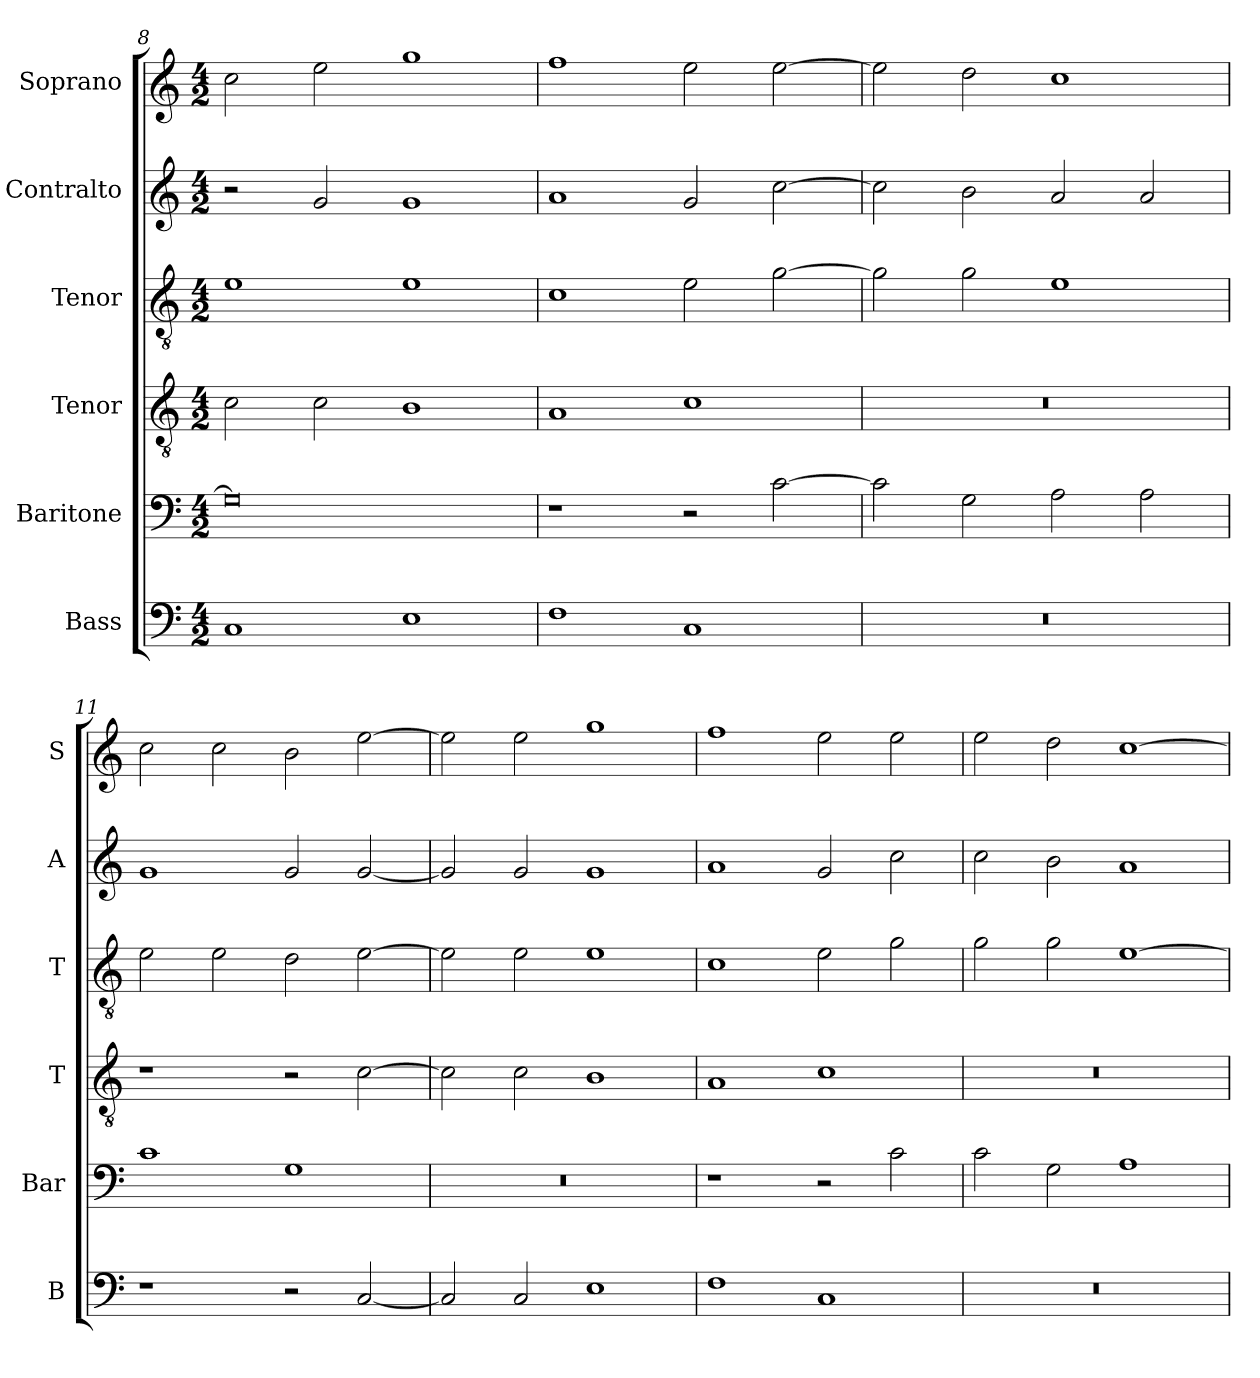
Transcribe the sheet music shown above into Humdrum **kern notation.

**kern	**kern	**kern	**kern	**kern	**kern
*part6	*part5	*part4	*part3	*part2	*part1
*staff6	*staff5	*staff4	*staff3	*staff2	*staff1
*I"Bass	*I"Baritone	*I"Tenor	*I"Tenor	*I"Contralto	*I"Soprano
*I'B	*I'Bar	*I'T	*I'T	*I'A	*I'S
*clefF4	*clefF4	*clefGv2	*clefGv2	*clefG2	*clefG2
*k[]	*k[]	*k[]	*k[]	*k[]	*k[]
*G:mix	*G:mix	*G:mix	*G:mix	*G:mix	*G:mix
*M4/2	*M4/2	*M4/2	*M4/2	*M4/2	*M4/2
=8	=8	=8	=8	=8	=8
1C	0G]	2c	1e	2r	2cc
.	.	2c	.	2g	2ee
1E	.	1B	1e	1g	1gg
=9	=9	=9	=9	=9	=9
1F	1r	1A	1c	1a	1ff
1C	2r	1c	2e	2g	2ee
.	[2c	.	[2g	[2cc	[2ee
=10	=10	=10	=10	=10	=10
0r	2c]	0r	2g]	2cc]	2ee]
.	2G	.	2g	2b	2dd
.	2A	.	1e	2a	1cc
.	2A	.	.	2a	.
=11	=11	=11	=11	=11	=11
1r	1c	1r	2e	1g	2cc
.	.	.	2e	.	2cc
2r	1G	2r	2d	2g	2b
[2C	.	[2c	[2e	[2g	[2ee
=12	=12	=12	=12	=12	=12
2C]	0r	2c]	2e]	2g]	2ee]
2C	.	2c	2e	2g	2ee
1E	.	1B	1e	1g	1gg
=13	=13	=13	=13	=13	=13
1F	1r	1A	1c	1a	1ff
1C	2r	1c	2e	2g	2ee
.	2c	.	2g	2cc	2ee
=14	=14	=14	=14	=14	=14
0r	2c	0r	2g	2cc	2ee
.	2G	.	2g	2b	2dd
.	1A	.	[1e	1a	[1cc
=	=	=	=	=	=
*-	*-	*-	*-	*-	*-
